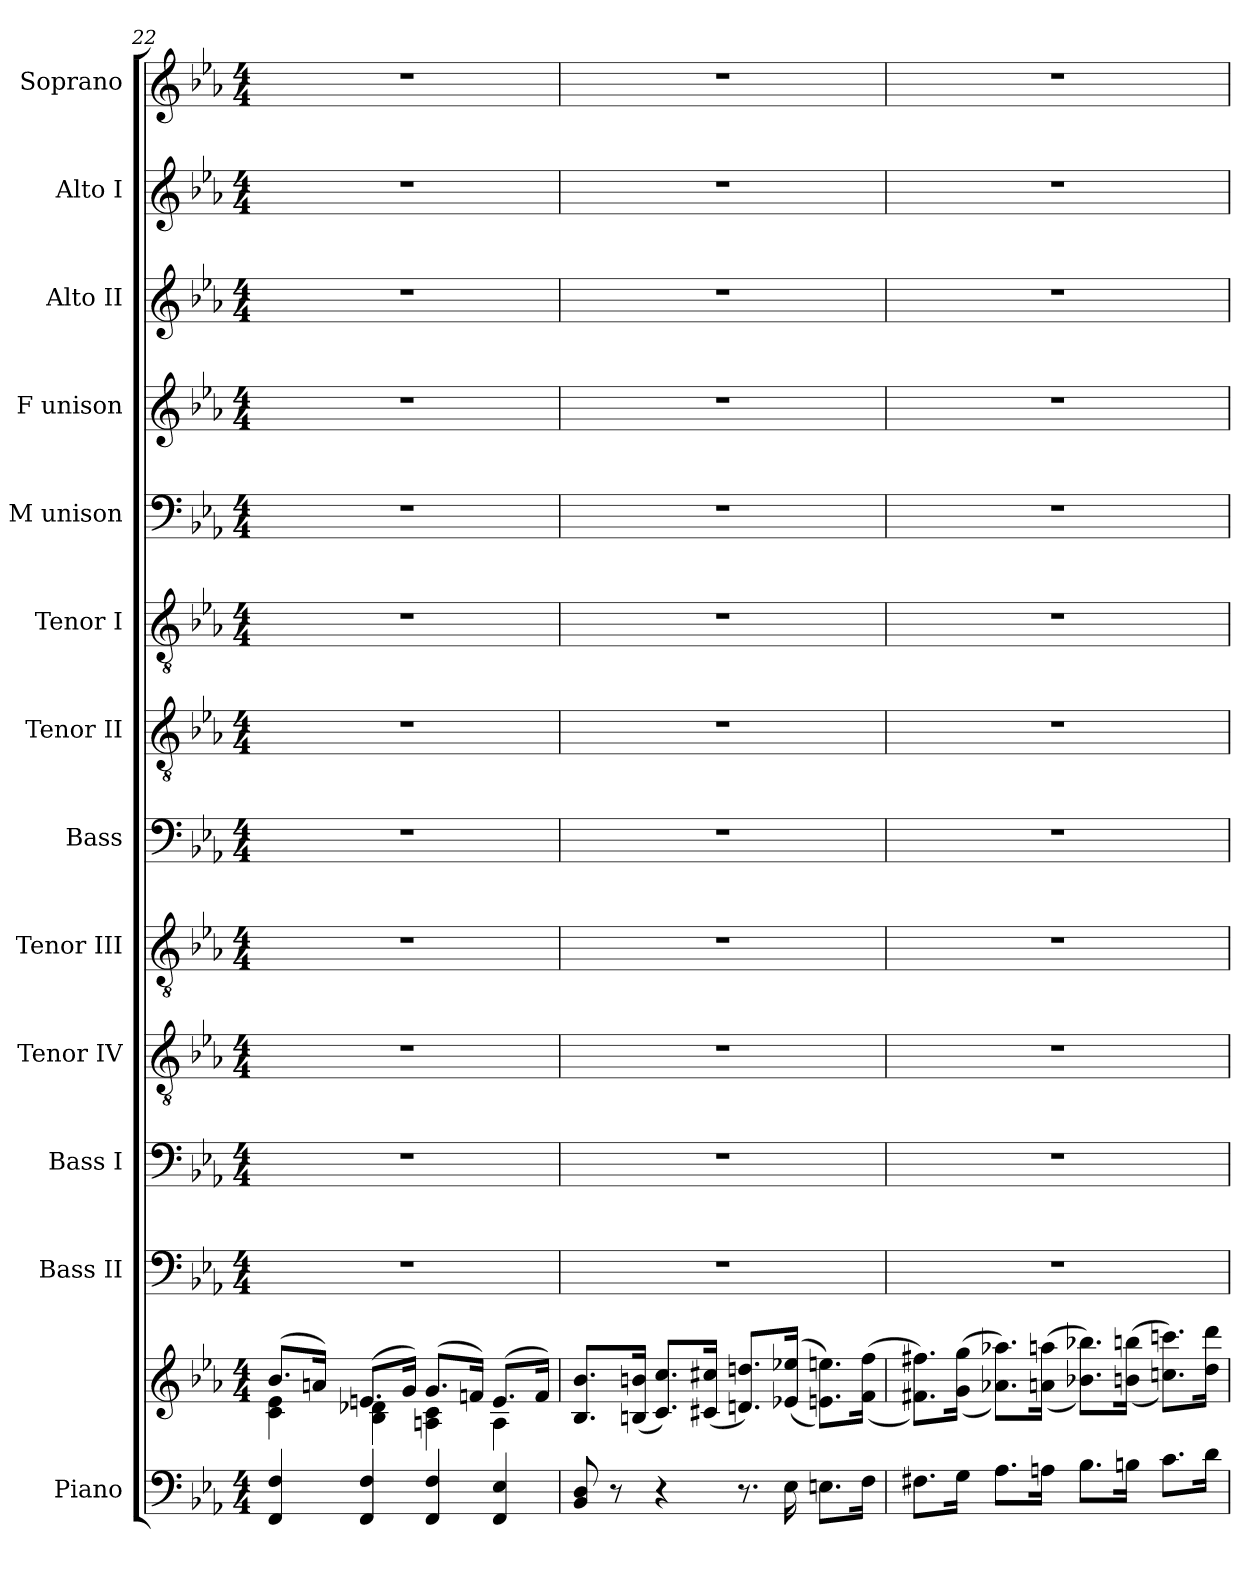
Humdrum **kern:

**kern	**kern	**kern	**kern	**kern	**kern	**kern	**kern	**kern	**kern	**kern	**kern	**kern	**kern
*part13	*part13	*part12	*part11	*part10	*part9	*part8	*part7	*part6	*part5	*part4	*part3	*part2	*part1
*staff14	*staff13	*staff12	*staff11	*staff10	*staff9	*staff8	*staff7	*staff6	*staff5	*staff4	*staff3	*staff2	*staff1
*I"Piano	*	*I"Bass II	*I"Bass I	*I"Tenor IV	*I"Tenor III	*I"Bass	*I"Tenor II	*I"Tenor I	*I"M unison	*I"F unison	*I"Alto II	*I"Alto I	*I"Soprano
*	*	*I'B.II	*I'B.I	*I'T.IV	*I'T.III	*I'B.	*I'T.II	*I'T.I	*I'M.u.	*I'F.u.	*I'A.II	*I'A.I	*I'S.
*clefF4	*clefG2	*clefF4	*clefF4	*clefGv2	*clefGv2	*clefF4	*clefGv2	*clefGv2	*clefF4	*clefG2	*clefG2	*clefG2	*clefG2
*k[b-e-a-]	*k[b-e-a-]	*k[b-e-a-]	*k[b-e-a-]	*k[b-e-a-]	*k[b-e-a-]	*k[b-e-a-]	*k[b-e-a-]	*k[b-e-a-]	*k[b-e-a-]	*k[b-e-a-]	*k[b-e-a-]	*k[b-e-a-]	*k[b-e-a-]
*M4/4	*M4/4	*M4/4	*M4/4	*M4/4	*M4/4	*M4/4	*M4/4	*M4/4	*M4/4	*M4/4	*M4/4	*M4/4	*M4/4
=22	=22	=22	=22	=22	=22	=22	=22	=22	=22	=22	=22	=22	=22
*	*^	*	*	*	*	*	*	*	*	*	*	*	*
4FF/ 4F/	(>8.b-/L	4c\ 4e-\	1r	1r	1r	1r	1r	1r	1r	1r	1r	1r	1r	1r
.	16an/Jk)	.	.	.	.	.	.	.	.	.	.	.	.	.
4FF/ 4F/	(>8.en/L	4B-\ 4d-X\	.	.	.	.	.	.	.	.	.	.	.	.
.	16g/Jk)	.	.	.	.	.	.	.	.	.	.	.	.	.
4FF/ 4F/	(>8.g/L	4An\ 4c\	.	.	.	.	.	.	.	.	.	.	.	.
.	16fn/Jk)	.	.	.	.	.	.	.	.	.	.	.	.	.
4FF/ 4E-/	(>8.e/L	4A\	.	.	.	.	.	.	.	.	.	.	.	.
.	16f/Jk)	.	.	.	.	.	.	.	.	.	.	.	.	.
*	*v	*v	*	*	*	*	*	*	*	*	*	*	*	*
!!LO:LB:g=z
=23	=23	=23	=23	=23	=23	=23	=23	=23	=23	=23	=23	=23	=23
8BB-/ 8D/	8.B-/ 8.b-/L	1r	1r	1r	1r	1r	1r	1r	1r	1r	1r	1r	1r
8r	.	.	.	.	.	.	.	.	.	.	.	.	.
.	(16Bn/ 16bn/Jk	.	.	.	.	.	.	.	.	.	.	.	.
4r	8.c/ 8.cc/L)	.	.	.	.	.	.	.	.	.	.	.	.
.	(16c#X/ 16cc#X/Jk	.	.	.	.	.	.	.	.	.	.	.	.
8.r	8.dn/ 8.ddn/L)	.	.	.	.	.	.	.	.	.	.	.	.
16E-\	(>(>16e-X/ 16ee-X/Jk	.	.	.	.	.	.	.	.	.	.	.	.
8.En\L	8.en\ 8.een\L))	.	.	.	.	.	.	.	.	.	.	.	.
16F\Jk	(>(>16f\ 16ff\Jk	.	.	.	.	.	.	.	.	.	.	.	.
=24	=24	=24	=24	=24	=24	=24	=24	=24	=24	=24	=24	=24	=24
8.F#X\L	8.f#X\ 8.ff#X\L))	1r	1r	1r	1r	1r	1r	1r	1r	1r	1r	1r	1r
16G\Jk	(>(>16g\ 16gg\Jk	.	.	.	.	.	.	.	.	.	.	.	.
8.A-\L	8.a-X\ 8.aa-X\L))	.	.	.	.	.	.	.	.	.	.	.	.
16An\Jk	(>(>16an\ 16aan\Jk	.	.	.	.	.	.	.	.	.	.	.	.
8.B-\L	8.b-X\ 8.bb-X\L))	.	.	.	.	.	.	.	.	.	.	.	.
16Bn\Jk	(>(>16bn\ 16bbn\Jk	.	.	.	.	.	.	.	.	.	.	.	.
8.c\L	8.ccn\ 8.cccn\L))	.	.	.	.	.	.	.	.	.	.	.	.
16d\Jk	16dd\ 16ddd\Jk	.	.	.	.	.	.	.	.	.	.	.	.
=	=	=	=	=	=	=	=	=	=	=	=	=	=
*-	*-	*-	*-	*-	*-	*-	*-	*-	*-	*-	*-	*-	*-
